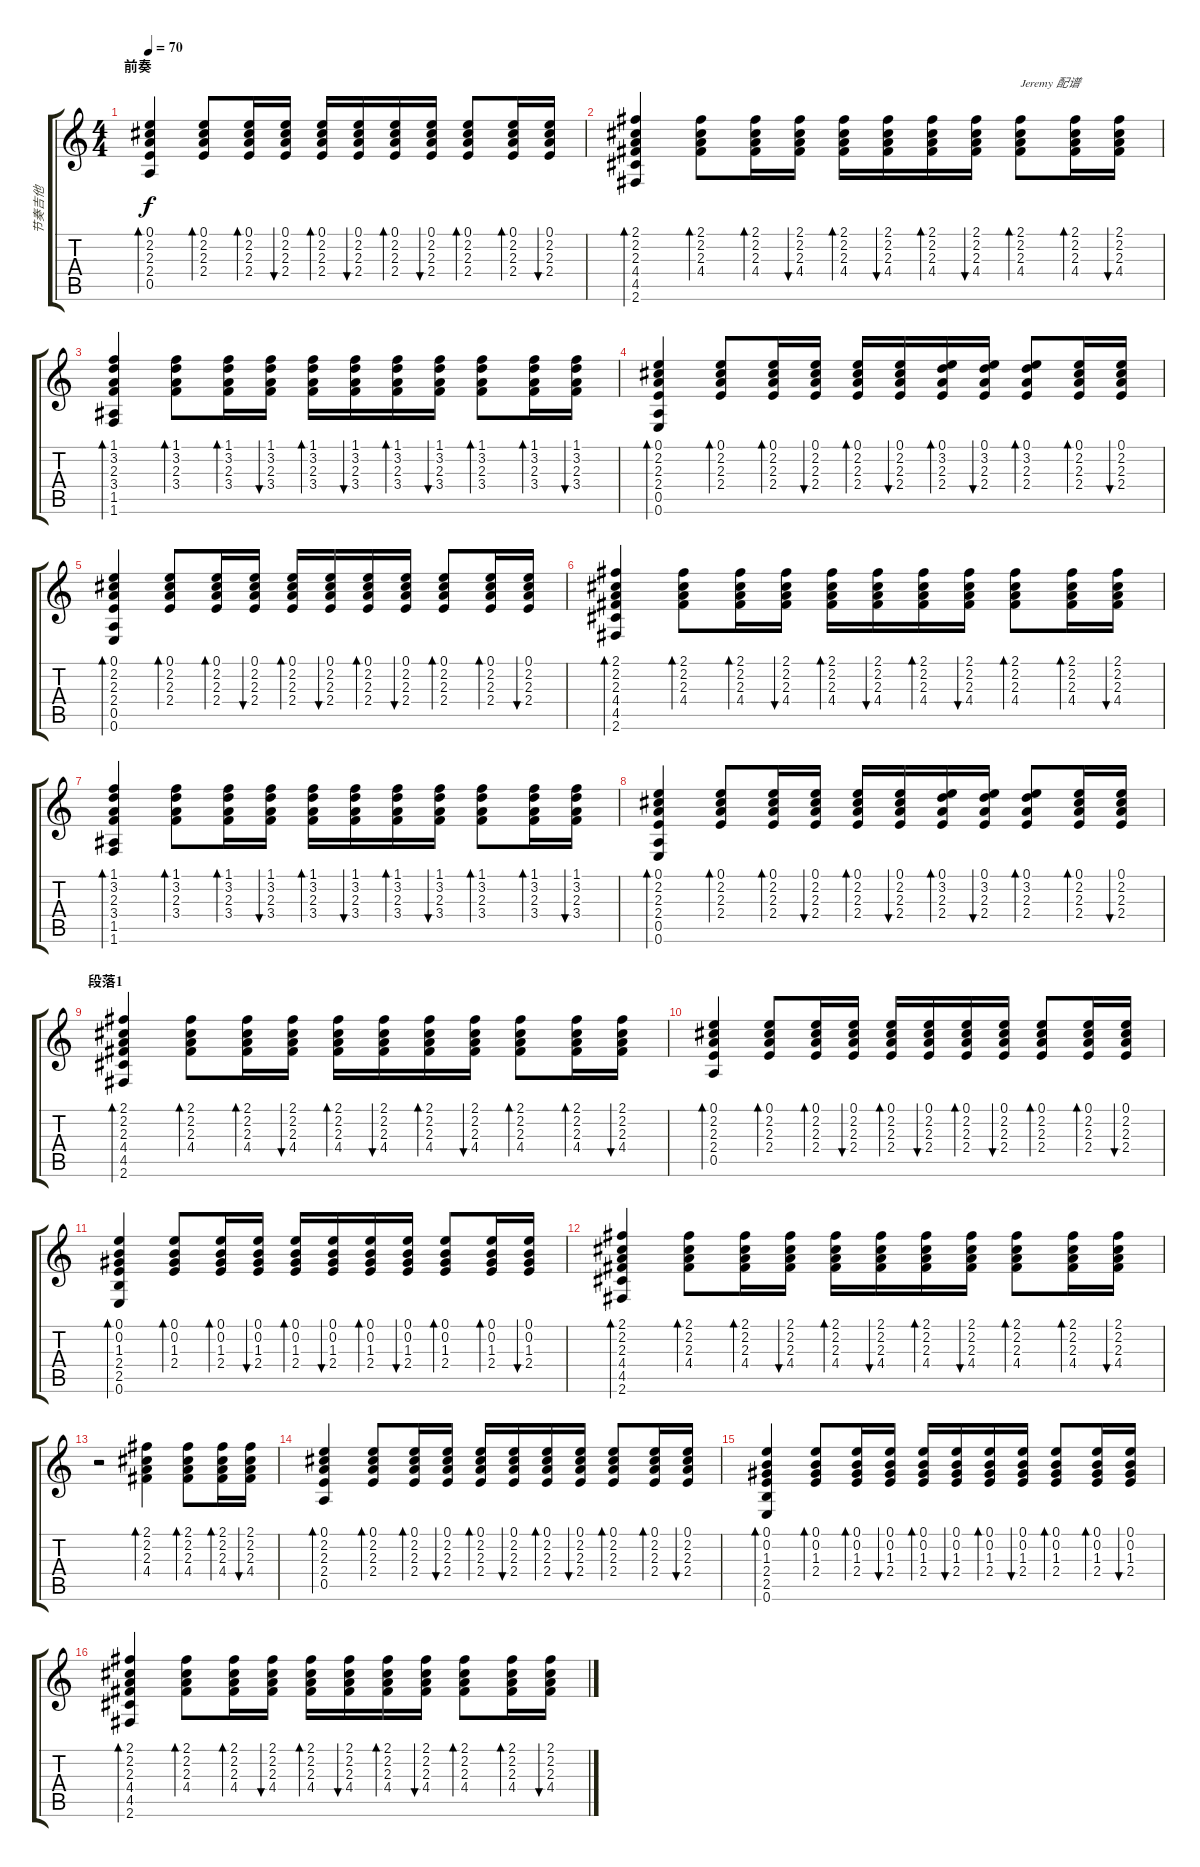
\track ("节奏吉他" "节奏吉他") {instrument acousticguitarsteel}
\staff {score tabs}
\tuning (E4 B3 G3 D3 A2 E2) {hide}
\ts (4 4)
\section ("" "前奏")
\tempo 70
\clef g2
\ks c
(0.1 2.2 2.3 2.4 0.5).4{bd 120 dy f instrument acousticguitarsteel} (0.1 2.2 2.3 2.4).8{bd 60} (0.1 2.2 2.3 2.4).16{bd 60} (0.1 2.2 2.3 2.4).16{bu 60} (0.1 2.2 2.3 2.4).16{bd 60} (0.1 2.2 2.3 2.4).16{bu 60} (0.1 2.2 2.3 2.4).16{bd 60} (0.1 2.2 2.3 2.4).16{bu 60} (0.1 2.2 2.3 2.4).8{bd 60} (0.1 2.2 2.3 2.4).16{bd 60} (0.1 2.2 2.3 2.4).16{bu 60} |
(2.1 2.2 2.3 4.4 4.5 2.6).4{bd 30} (2.1 2.2 2.3 4.4).8{bd 60} (2.1 2.2 2.3 4.4).16{bd 60} (2.1 2.2 2.3 4.4).16{bu 60} (2.1 2.2 2.3 4.4).16{bd 60} (2.1 2.2 2.3 4.4).16{bu 60} (2.1 2.2 2.3 4.4).16{bd 60} (2.1 2.2 2.3 4.4).16{bu 60} (2.1 2.2 2.3 4.4).8{bd 60 txt "Jeremy 配谱"} (2.1 2.2 2.3 4.4).16{bd 60} (2.1 2.2 2.3 4.4).16{bu 60} |
(1.1 3.2 2.3 3.4 1.5 1.6).4{bd 30} (1.1 3.2 2.3 3.4).8{bd 60} (1.1 3.2 2.3 3.4).16{bd 60} (1.1 3.2 2.3 3.4).16{bu 60} (1.1 3.2 2.3 3.4).16{bd 60} (1.1 3.2 2.3 3.4).16{bu 60} (1.1 3.2 2.3 3.4).16{bd 60} (1.1 3.2 2.3 3.4).16{bu 60} (1.1 3.2 2.3 3.4).8{bd 60} (1.1 3.2 2.3 3.4).16{bd 60} (1.1 3.2 2.3 3.4).16{bu 60} |
(0.1 2.2 2.3 2.4 0.5 0.6).4{bd 30} (0.1 2.2 2.3 2.4).8{bd 60} (0.1 2.2 2.3 2.4).16{bd 60} (0.1 2.2 2.3 2.4).16{bu 60} (0.1 2.2 2.3 2.4).16{bd 60} (0.1 2.2 2.3 2.4).16{bu 60} (0.1 3.2 2.3 2.4).16{bd 60} (0.1 3.2 2.3 2.4).16{bu 60} (0.1 3.2 2.3 2.4).8{bd 60} (0.1 2.2 2.3 2.4).16{bd 60} (0.1 2.2 2.3 2.4).16{bu 60} |
(0.1 2.2 2.3 2.4 0.5 0.6).4{bd 30} (0.1 2.2 2.3 2.4).8{bd 60} (0.1 2.2 2.3 2.4).16{bd 60} (0.1 2.2 2.3 2.4).16{bu 60} (0.1 2.2 2.3 2.4).16{bd 60} (0.1 2.2 2.3 2.4).16{bu 60} (0.1 2.2 2.3 2.4).16{bd 60} (0.1 2.2 2.3 2.4).16{bu 60} (0.1 2.2 2.3 2.4).8{bd 60} (0.1 2.2 2.3 2.4).16{bd 60} (0.1 2.2 2.3 2.4).16{bu 60} |
(2.1 2.2 2.3 4.4 4.5 2.6).4{bd 30} (2.1 2.2 2.3 4.4).8{bd 60} (2.1 2.2 2.3 4.4).16{bd 60} (2.1 2.2 2.3 4.4).16{bu 60} (2.1 2.2 2.3 4.4).16{bd 60} (2.1 2.2 2.3 4.4).16{bu 60} (2.1 2.2 2.3 4.4).16{bd 60} (2.1 2.2 2.3 4.4).16{bu 60} (2.1 2.2 2.3 4.4).8{bd 60} (2.1 2.2 2.3 4.4).16{bd 60} (2.1 2.2 2.3 4.4).16{bu 60} |
(1.1 3.2 2.3 3.4 1.5 1.6).4{bd 30} (1.1 3.2 2.3 3.4).8{bd 60} (1.1 3.2 2.3 3.4).16{bd 60} (1.1 3.2 2.3 3.4).16{bu 60} (1.1 3.2 2.3 3.4).16{bd 60} (1.1 3.2 2.3 3.4).16{bu 60} (1.1 3.2 2.3 3.4).16{bd 60} (1.1 3.2 2.3 3.4).16{bu 60} (1.1 3.2 2.3 3.4).8{bd 60} (1.1 3.2 2.3 3.4).16{bd 60} (1.1 3.2 2.3 3.4).16{bu 60} |
(0.1 2.2 2.3 2.4 0.5 0.6).4{bd 60} (0.1 2.2 2.3 2.4).8{bd 60} (0.1 2.2 2.3 2.4).16{bd 60} (0.1 2.2 2.3 2.4).16{bu 60} (0.1 2.2 2.3 2.4).16{bd 60} (0.1 2.2 2.3 2.4).16{bu 60} (0.1 3.2 2.3 2.4).16{bd 60} (0.1 3.2 2.3 2.4).16{bu 60} (0.1 3.2 2.3 2.4).8{bd 60} (0.1 2.2 2.3 2.4).16{bd 60} (0.1 2.2 2.3 2.4).16{bu 60} |
\section ("" "段落1")
(2.1 2.2 2.3 4.4 4.5 2.6).4{bd 30} (2.1 2.2 2.3 4.4).8{bd 60} (2.1 2.2 2.3 4.4).16{bd 60} (2.1 2.2 2.3 4.4).16{bu 60} (2.1 2.2 2.3 4.4).16{bd 60} (2.1 2.2 2.3 4.4).16{bu 60} (2.1 2.2 2.3 4.4).16{bd 60} (2.1 2.2 2.3 4.4).16{bu 60} (2.1 2.2 2.3 4.4).8{bd 60} (2.1 2.2 2.3 4.4).16{bd 60} (2.1 2.2 2.3 4.4).16{bu 60} |
(0.1 2.2 2.3 2.4 0.5).4{bd 30} (0.1 2.2 2.3 2.4).8{bd 60} (0.1 2.2 2.3 2.4).16{bd 60} (0.1 2.2 2.3 2.4).16{bu 60} (0.1 2.2 2.3 2.4).16{bd 60} (0.1 2.2 2.3 2.4).16{bu 60} (0.1 2.2 2.3 2.4).16{bd 60} (0.1 2.2 2.3 2.4).16{bu 60} (0.1 2.2 2.3 2.4).8{bd 60} (0.1 2.2 2.3 2.4).16{bd 60} (0.1 2.2 2.3 2.4).16{bu 60} |
(0.1 0.2 1.3 2.4 2.5 0.6).4{bd 30} (0.1 0.2 1.3 2.4).8{bd 60} (0.1 0.2 1.3 2.4).16{bd 60} (0.1 0.2 1.3 2.4).16{bu 60} (0.1 0.2 1.3 2.4).16{bd 60} (0.1 0.2 1.3 2.4).16{bu 60} (0.1 0.2 1.3 2.4).16{bd 60} (0.1 0.2 1.3 2.4).16{bu 60} (0.1 0.2 1.3 2.4).8{bd 60} (0.1 0.2 1.3 2.4).16{bd 60} (0.1 0.2 1.3 2.4).16{bu 60} |
(2.1 2.2 2.3 4.4 4.5 2.6).4{bd 30} (2.1 2.2 2.3 4.4).8{bd 60} (2.1 2.2 2.3 4.4).16{bd 60} (2.1 2.2 2.3 4.4).16{bu 60} (2.1 2.2 2.3 4.4).16{bd 60} (2.1 2.2 2.3 4.4).16{bu 60} (2.1 2.2 2.3 4.4).16{bd 60} (2.1 2.2 2.3 4.4).16{bu 60} (2.1 2.2 2.3 4.4).8{bd 60} (2.1 2.2 2.3 4.4).16{bd 60} (2.1 2.2 2.3 4.4).16{bu 60} |
r.2 (2.1 2.2 2.3 4.4).4{bd 60} (2.1 2.2 2.3 4.4).8{bd 60} (2.1 2.2 2.3 4.4).16{bd 60} (2.1 2.2 2.3 4.4).16{bu 60} |
(0.1 2.2 2.3 2.4 0.5).4{bd 30} (0.1 2.2 2.3 2.4).8{bd 60} (0.1 2.2 2.3 2.4).16{bd 60} (0.1 2.2 2.3 2.4).16{bu 60} (0.1 2.2 2.3 2.4).16{bd 60} (0.1 2.2 2.3 2.4).16{bu 60} (0.1 2.2 2.3 2.4).16{bd 60} (0.1 2.2 2.3 2.4).16{bu 60} (0.1 2.2 2.3 2.4).8{bd 60} (0.1 2.2 2.3 2.4).16{bd 60} (0.1 2.2 2.3 2.4).16{bu 60} |
(0.1 0.2 1.3 2.4 2.5 0.6).4{bd 30} (0.1 0.2 1.3 2.4).8{bd 60} (0.1 0.2 1.3 2.4).16{bd 60} (0.1 0.2 1.3 2.4).16{bu 60} (0.1 0.2 1.3 2.4).16{bd 60} (0.1 0.2 1.3 2.4).16{bu 60} (0.1 0.2 1.3 2.4).16{bd 60} (0.1 0.2 1.3 2.4).16{bu 60} (0.1 0.2 1.3 2.4).8{bd 60} (0.1 0.2 1.3 2.4).16{bd 60} (0.1 0.2 1.3 2.4).16{bu 60} |
(2.1 2.2 2.3 4.4 4.5 2.6).4{bd 30} (2.1 2.2 2.3 4.4).8{bd 60} (2.1 2.2 2.3 4.4).16{bd 60} (2.1 2.2 2.3 4.4).16{bu 60} (2.1 2.2 2.3 4.4).16{bd 60} (2.1 2.2 2.3 4.4).16{bu 60} (2.1 2.2 2.3 4.4).16{bd 60} (2.1 2.2 2.3 4.4).16{bu 60} (2.1 2.2 2.3 4.4).8{bd 60} (2.1 2.2 2.3 4.4).16{bd 60} (2.1 2.2 2.3 4.4).16{bu 60}
